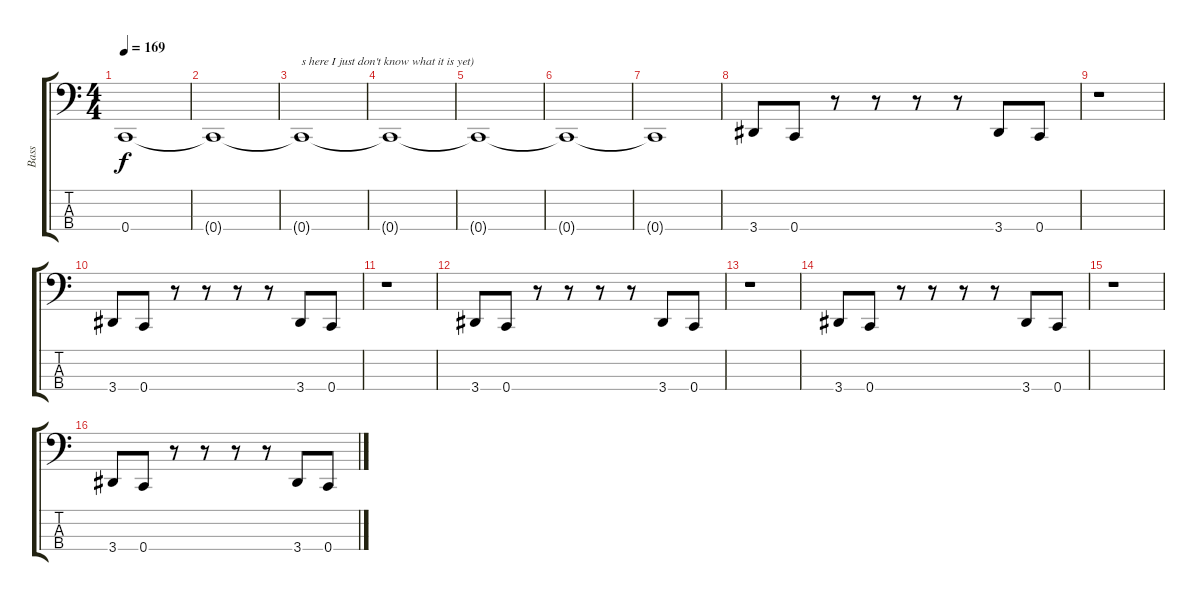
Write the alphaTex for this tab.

\track ("Bass" "Bass") {instrument electricbasspick}
\staff {score tabs}
\tuning (F2 C2 G1 C1) {hide}
\ts (4 4)
\tempo 169
\clef f4
\ks c
0.4{t}.1{dy f} |
0.4{t}.1 |
0.4{t}.1{txt "s here I just don't know what it is yet)"} |
0.4{t}.1 |
0.4{t}.1 |
0.4{t}.1 |
0.4{t}.1 |
3.4.8 0.4.8 r.8 r.8 r.8 r.8 3.4.8 0.4.8 |
r.1 |
3.4.8 0.4.8 r.8 r.8 r.8 r.8 3.4.8 0.4.8 |
r.1 |
3.4.8 0.4.8 r.8 r.8 r.8 r.8 3.4.8 0.4.8 |
r.1 |
3.4.8 0.4.8 r.8 r.8 r.8 r.8 3.4.8 0.4.8 |
r.1 |
3.4.8 0.4.8 r.8 r.8 r.8 r.8 3.4.8 0.4.8
